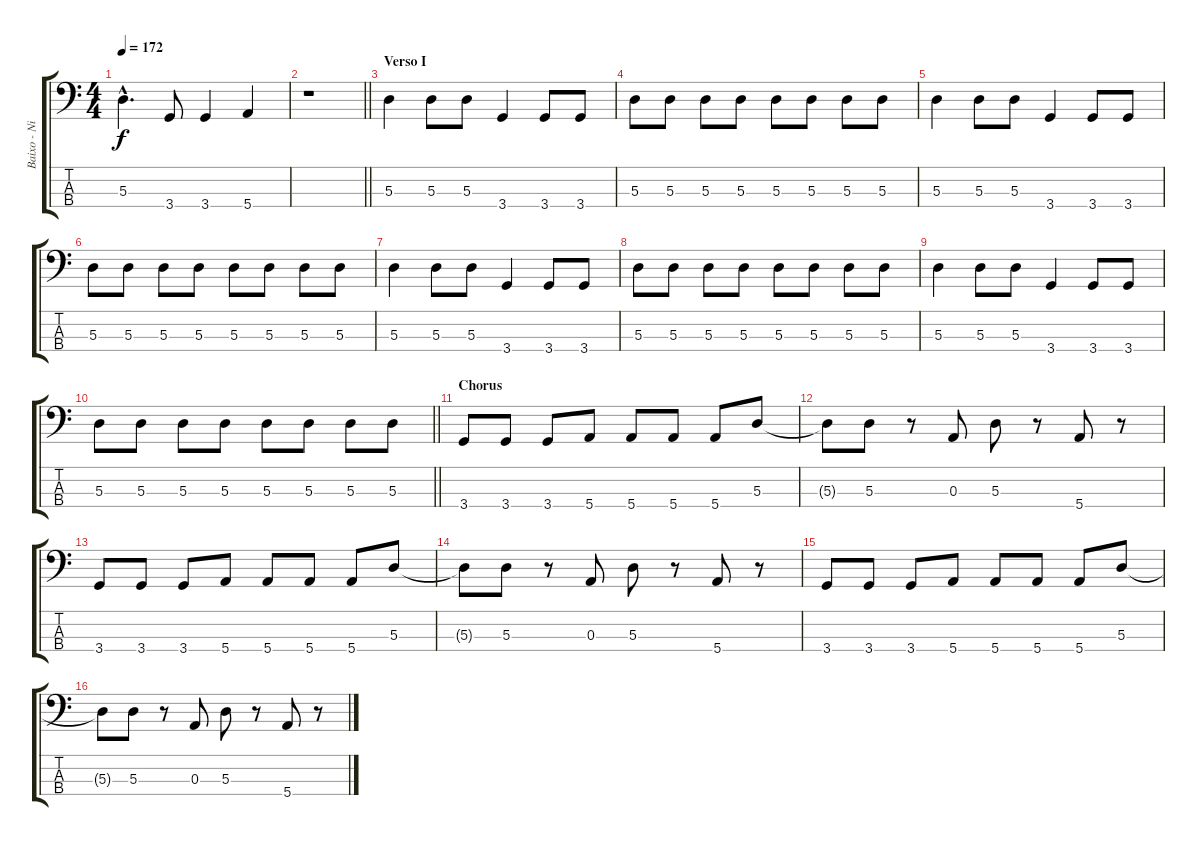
\track ("Baixo - Nikola" "Baixo - Ni") {instrument electricbasspick}
\staff {score tabs}
\tuning (G2 D2 A1 E1) {hide}
\ts (4 4)
\tempo 172
\clef f4
\ks c
5.3{hac}.4{d dy f instrument electricbasspick} 3.4.8 3.4.4 5.4.4 |
\barLineRight lightlight
r.1 |
\section ("" "Verso I")
5.3.4 5.3.8 5.3.8 3.4.4 3.4.8 3.4.8 |
5.3.8 5.3.8 5.3.8 5.3.8 5.3.8 5.3.8 5.3.8 5.3.8 |
5.3.4 5.3.8 5.3.8 3.4.4 3.4.8 3.4.8 |
5.3.8 5.3.8 5.3.8 5.3.8 5.3.8 5.3.8 5.3.8 5.3.8 |
5.3.4 5.3.8 5.3.8 3.4.4 3.4.8 3.4.8 |
5.3.8 5.3.8 5.3.8 5.3.8 5.3.8 5.3.8 5.3.8 5.3.8 |
5.3.4 5.3.8 5.3.8 3.4.4 3.4.8 3.4.8 |
\barLineRight lightlight
5.3.8 5.3.8 5.3.8 5.3.8 5.3.8 5.3.8 5.3.8 5.3.8 |
\section ("" "Chorus")
3.4.8 3.4.8 3.4.8 5.4.8 5.4.8 5.4.8 5.4.8 5.3.8 |
5.3{t}.8 5.3.8 r.8 0.3.8 5.3.8 r.8 5.4.8 r.8 |
3.4.8 3.4.8 3.4.8 5.4.8 5.4.8 5.4.8 5.4.8 5.3.8 |
5.3{t}.8 5.3.8 r.8 0.3.8 5.3.8 r.8 5.4.8 r.8 |
3.4.8 3.4.8 3.4.8 5.4.8 5.4.8 5.4.8 5.4.8 5.3.8 |
5.3{t}.8 5.3.8 r.8 0.3.8 5.3.8 r.8 5.4.8 r.8
